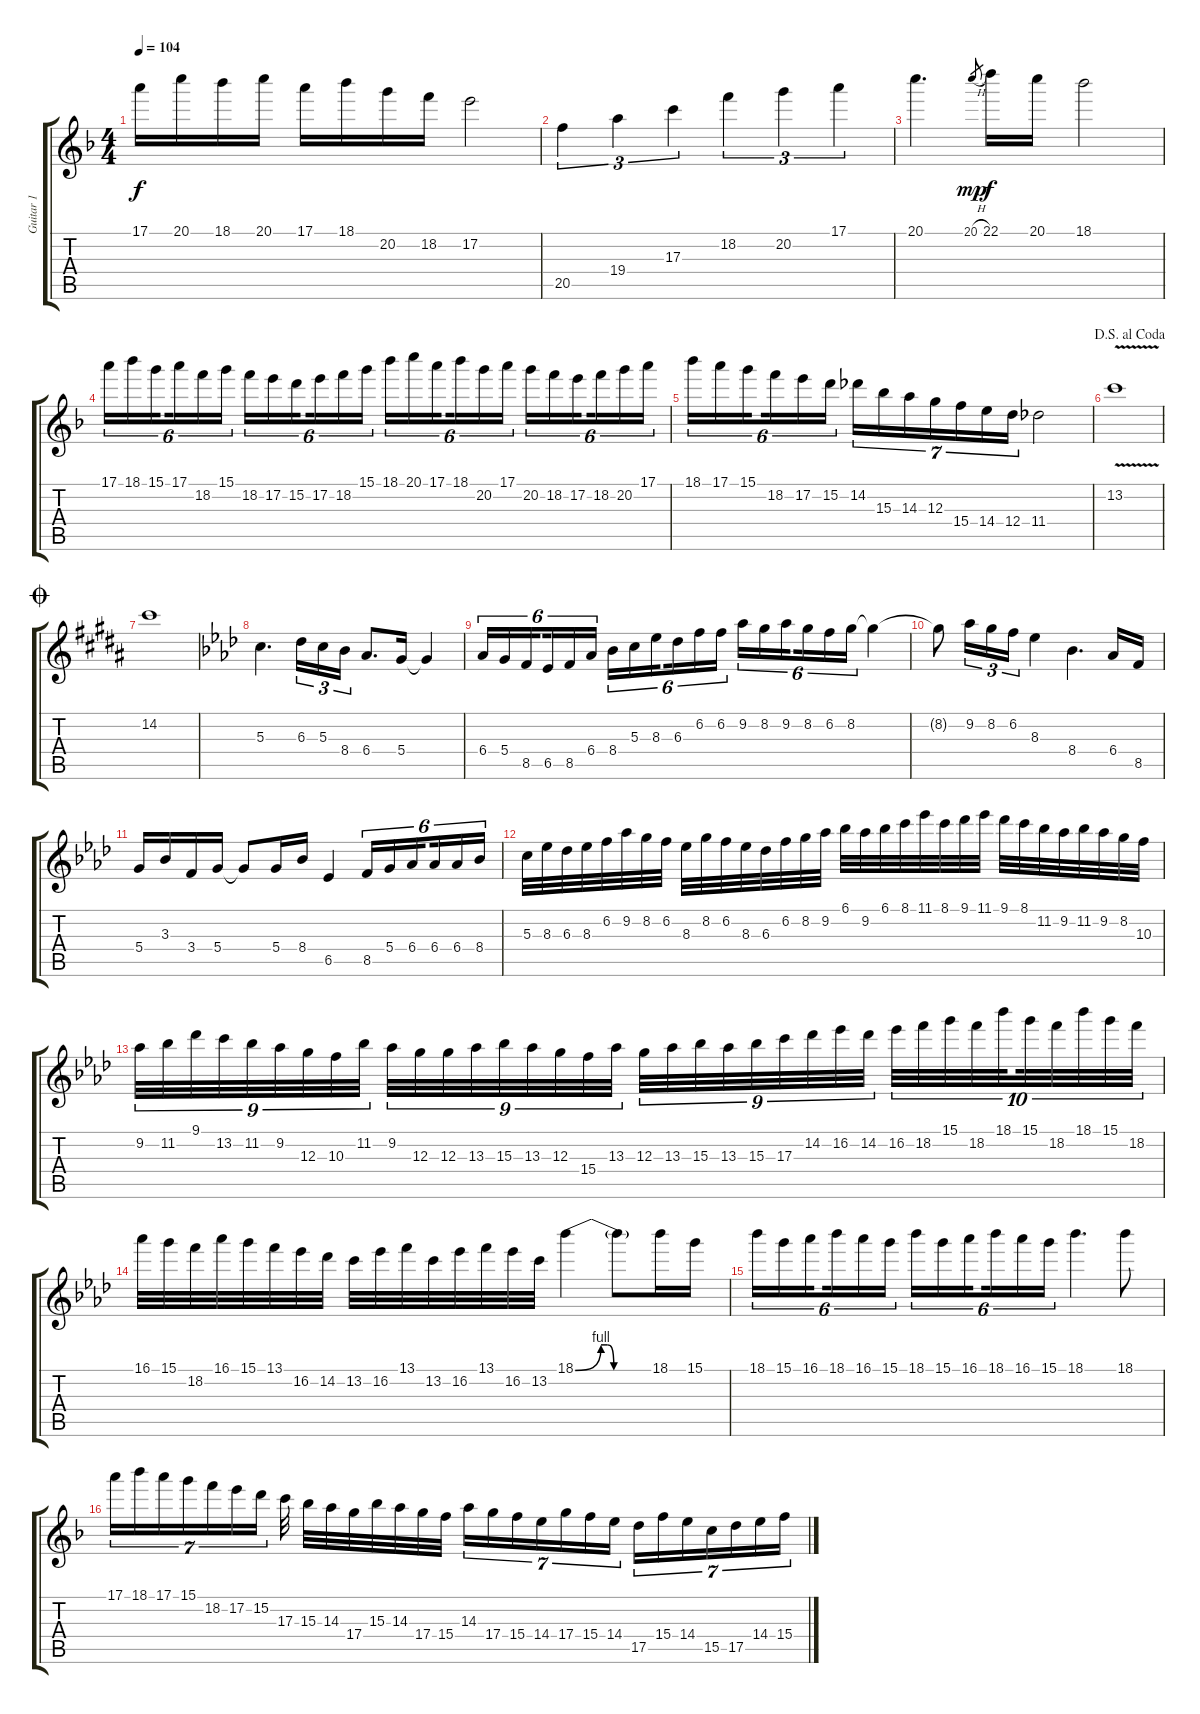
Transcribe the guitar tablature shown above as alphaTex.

\track ("Guitar 1" "Guitar 1") {instrument overdrivenguitar}
\staff {score tabs}
\tuning (E4 B3 G3 D3 A2 E2) {hide}
\ts (4 4)
\tempo 104
\clef g2
\ks f
17.1.16{dy f} 20.1.16 18.1.16 20.1.16 17.1.16 18.1.16 20.2.16 18.2.16 17.2.2 |
20.5.4{tu (3 2)} 19.4.4{tu (3 2)} 17.3.4{tu (3 2)} 18.2.4{tu (3 2)} 20.2.4{tu (3 2)} 17.1.4{tu (3 2)} |
20.1.4{d} 20.1{h}.8{gr dy mp} 22.1.16{dy f} 20.1.16 18.1.2 |
17.1.16{tu (6 4)} 18.1.16{tu (6 4)} 15.1.16{tu (6 4) beam splitsecondary} 17.1.16{tu (6 4)} 18.2.16{tu (6 4)} 15.1.16{tu (6 4)} 18.2.16{tu (6 4)} 17.2.16{tu (6 4)} 15.2.16{tu (6 4) beam splitsecondary} 17.2.16{tu (6 4)} 18.2.16{tu (6 4)} 15.1.16{tu (6 4)} 18.1.16{tu (6 4)} 20.1.16{tu (6 4)} 17.1.16{tu (6 4) beam splitsecondary} 18.1.16{tu (6 4)} 20.2.16{tu (6 4)} 17.1.16{tu (6 4)} 20.2.16{tu (6 4)} 18.2.16{tu (6 4)} 17.2.16{tu (6 4) beam splitsecondary} 18.2.16{tu (6 4)} 20.2.16{tu (6 4)} 17.1.16{tu (6 4)} |
18.1.16{tu (6 4)} 17.1.16{tu (6 4)} 15.1.16{tu (6 4) beam splitsecondary} 18.2.16{tu (6 4)} 17.2.16{tu (6 4)} 15.2.16{tu (6 4)} 14.2.16{tu (7 4)} 15.3.16{tu (7 4)} 14.3.16{tu (7 4)} 12.3.16{tu (7 4)} 15.4.16{tu (7 4)} 14.4.16{tu (7 4)} 12.4.16{tu (7 4)} 11.4.2 |
\jump dalsegnoalcoda
13.2{v}.1 |
\jump coda
\ks b
14.2.1 |
\ks ab
5.3.4{d} 6.3.16{tu (3 2)} 5.3.16{tu (3 2)} 8.4.16{tu (3 2)} 6.4.8{d} 5.4.16 5.4{t}.4 |
6.4.16{tu (6 4)} 5.4.16{tu (6 4)} 8.5.16{tu (6 4) beam splitsecondary} 6.5.16{tu (6 4)} 8.5.16{tu (6 4)} 6.4.16{tu (6 4)} 8.4.16{tu (6 4)} 5.3.16{tu (6 4)} 8.3.16{tu (6 4) beam splitsecondary} 6.3.16{tu (6 4)} 6.2.16{tu (6 4)} 6.2.16{tu (6 4)} 9.2.16{tu (6 4)} 8.2.16{tu (6 4)} 9.2.16{tu (6 4) beam splitsecondary} 8.2.16{tu (6 4)} 6.2.16{tu (6 4)} 8.2.16{tu (6 4)} 8.2{t}.4 |
8.2{t}.8 9.2.16{tu (3 2)} 8.2.16{tu (3 2)} 6.2.16{tu (3 2)} 8.3.4 8.4.4{d} 6.4.16 8.5.16 |
5.4.16 3.3.16 3.4.16 5.4.16 5.4{t}.8 5.4.16 8.4.16 6.5.4 8.5.16{tu (6 4)} 5.4.16{tu (6 4)} 6.4.16{tu (6 4) beam splitsecondary} 6.4.16{tu (6 4)} 6.4.16{tu (6 4)} 8.4.16{tu (6 4)} |
5.3.32 8.3.32 6.3.32 8.3.32 6.2.32 9.2.32 8.2.32 6.2.32 8.3.32 8.2.32 6.2.32 8.3.32 6.3.32 6.2.32 8.2.32 9.2.32 6.1.32 9.2.32 6.1.32 8.1.32 11.1.32 8.1.32 9.1.32 11.1.32 9.1.32 8.1.32 11.2.32 9.2.32 11.2.32 9.2.32 8.2.32 10.3.32 |
9.2.32{tu (9 8)} 11.2.32{tu (9 8)} 9.1.32{tu (9 8)} 13.2.32{tu (9 8)} 11.2.32{tu (9 8)} 9.2.32{tu (9 8)} 12.3.32{tu (9 8)} 10.3.32{tu (9 8)} 11.2.32{tu (9 8)} 9.2.32{tu (9 8)} 12.3.32{tu (9 8)} 12.3.32{tu (9 8)} 13.3.32{tu (9 8)} 15.3.32{tu (9 8)} 13.3.32{tu (9 8)} 12.3.32{tu (9 8)} 15.4.32{tu (9 8)} 13.3.32{tu (9 8)} 12.3.32{tu (9 8)} 13.3.32{tu (9 8)} 15.3.32{tu (9 8)} 13.3.32{tu (9 8)} 15.3.32{tu (9 8)} 17.3.32{tu (9 8)} 14.2.32{tu (9 8)} 16.2.32{tu (9 8)} 14.2.32{tu (9 8)} 16.2.32{tu (10 8)} 18.2.32{tu (10 8)} 15.1.32{tu (10 8)} 18.2.32{tu (10 8)} 18.1.32{tu (10 8) beam splitsecondary} 15.1.32{tu (10 8)} 18.2.32{tu (10 8)} 18.1.32{tu (10 8)} 15.1.32{tu (10 8)} 18.2.32{tu (10 8)} |
16.1.32 15.1.32 18.2.32 16.1.32 15.1.32 13.1.32 16.2.32 14.2.32 13.2.32 16.2.32 13.1.32 13.2.32 16.2.32 13.1.32 16.2.32 13.2.32 18.1{be (custom 0 0 20 4 25 4 30 0 60 0)}.4 18.1{t}.8 18.1.16 15.1.16 |
18.1.16{tu (6 4)} 15.1.16{tu (6 4)} 16.1.16{tu (6 4) beam splitsecondary} 18.1.16{tu (6 4)} 16.1.16{tu (6 4)} 15.1.16{tu (6 4)} 18.1.16{tu (6 4)} 15.1.16{tu (6 4)} 16.1.16{tu (6 4) beam splitsecondary} 18.1.16{tu (6 4)} 16.1.16{tu (6 4)} 15.1.16{tu (6 4)} 18.1.4{d} 18.1.8 |
\ks f
17.1.16{tu (7 4)} 18.1.16{tu (7 4)} 17.1.16{tu (7 4)} 15.1.16{tu (7 4)} 18.2.16{tu (7 4)} 17.2.16{tu (7 4)} 15.2.16{tu (7 4)} 17.3.32 15.3.32 14.3.32 17.4.32 15.3.32 14.3.32 17.4.32 15.4.32 14.3.16{tu (7 4)} 17.4.16{tu (7 4)} 15.4.16{tu (7 4)} 14.4.16{tu (7 4)} 17.4.16{tu (7 4)} 15.4.16{tu (7 4)} 14.4.16{tu (7 4)} 17.5.16{tu (7 4)} 15.4.16{tu (7 4)} 14.4.16{tu (7 4)} 15.5.16{tu (7 4)} 17.5.16{tu (7 4)} 14.4.16{tu (7 4)} 15.4.16{tu (7 4)}
